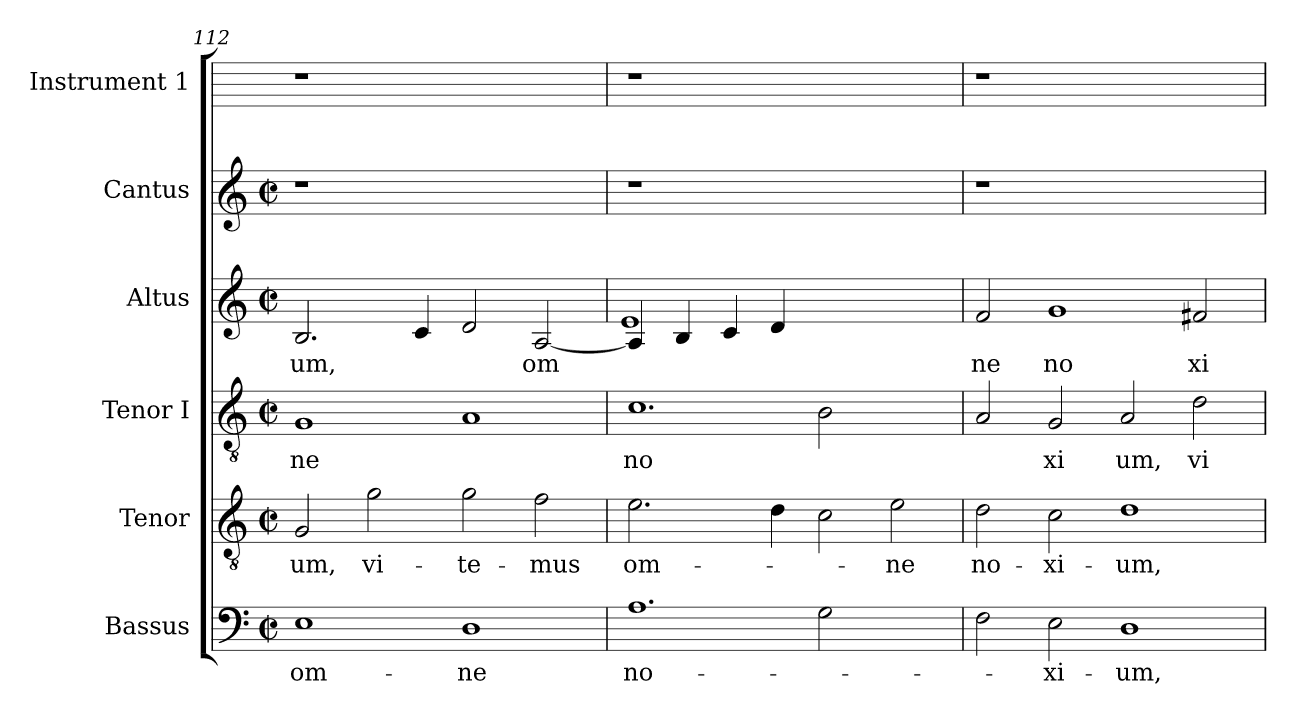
**kern	**text	**kern	**text	**kern	**text	**kern	**text	**kern	**kern
*part6	*part6	*part5	*part5	*part4	*part4	*part3	*part3	*part2	*part1
*staff6	*staff6	*staff5	*staff5	*staff4	*staff4	*staff3	*staff3	*staff2	*staff1
*I"Bassus	*	*I"Tenor	*	*I"Tenor I	*	*I"Altus	*	*I"Cantus	*I"Instrument 1
*I'Bassus	*	*I'Tenor	*	*I'Tenor I	*	*I'Altus	*	*I'Cantus	*
*clefF4	*	*clefGv2	*	*clefGv2	*	*clefG2	*	*clefG2	*
*M2/2	*	*M2/2	*	*M2/2	*	*M2/2	*	*M2/2	*
*met(c|)	*	*met(c|)	*	*met(c|)	*	*met(c|)	*	*met(c|)	*
=112	=112	=112	=112	=112	=112	=112	=112	=112	=112
!	!LO:LY:b:cj	!	!LO:LY:b:cj	!	!LO:LY:b:cj	!	!LO:LY:b	!	!
1E	om-	2G/	-um,	1G	ne	2.B/	um,	1r	1r
!	!	!	!LO:LY:b:cj	!	!	!	!	!	!
.	.	2g\	vi-	.	.	.	.	.	.
.	.	.	.	.	.	4c/	.	.	.
!	!LO:LY:b:cj	!	!LO:LY:b:cj	!	!	!	!	!	!
1D	-ne	2g\	-te-	1A	.	2d/	.	1ryy	1ryy
!	!	!	!LO:LY:b:cj	!	!	!	!LO:LY:b	!	!
.	.	2f\	-mus	.	.	[<2A/	om	.	.
=113	=113	=113	=113	=113	=113	=113	=113	=113	=113
!LO:N:vis=1.	!LO:LY:b:cj	!	!LO:LY:b	!LO:N:vis=1.	!LO:LY:b:cj	!	!	!	!
*	*	*	*	*	*	*^	*	*	*
1A	no-	2.e\	om-	1c	no	4A/]	1e	.	1r	1r
.	.	.	.	.	.	4B/	.	.	.	.
.	.	.	.	.	.	4c/	.	.	.	.
.	.	4d\	.	.	.	4d/	.	.	.	.
2G\	.	2c\	.	2B\	.	1ryy	1ryy	.	1ryy	1ryy
!	!	!	!LO:LY:b:cj	!	!	!	!	!	!	!
2ryy	.	2e\	-ne	2ryy	.	.	.	.	.	.
*	*	*	*	*	*	*v	*v	*	*	*
=114	=114	=114	=114	=114	=114	=114	=114	=114	=114
!	!	!	!LO:LY:b:cj	!	!	!	!LO:LY:b:cj	!	!
2F\	.	2d\	no-	2A/	.	2f/	ne	1r	1r
!	!LO:LY:b:cj	!	!LO:LY:b:cj	!	!LO:LY:b:cj	!	!LO:LY:b:cj	!	!
2E\	-xi-	2c\	-xi-	2G/	xi	1g	no	.	.
!	!LO:LY:b:cj	!	!LO:LY:b	!	!LO:LY:b:cj	!	!	!	!
1D	-um,	1d	-um,	2A/	um,	.	.	1ryy	1ryy
!	!	!	!	!	!LO:LY:b:cj	!	!LO:LY:b:cj	!	!
.	.	.	.	2d\	vi	2f#/	xi	.	.
=	=	=	=	=	=	=	=	=	=
*-	*-	*-	*-	*-	*-	*-	*-	*-	*-
